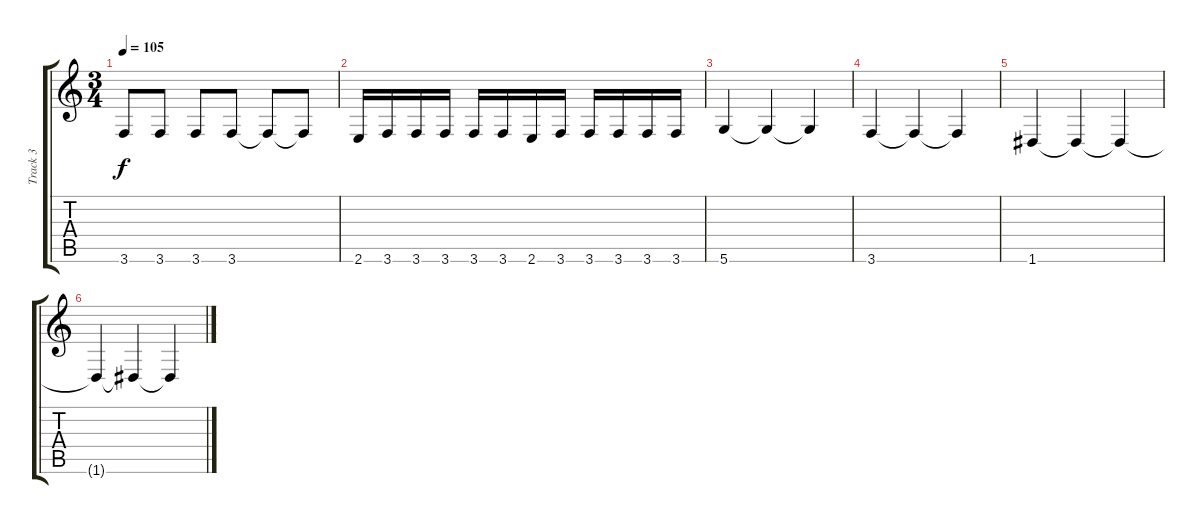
\track ("Track 3" "Track 3") {instrument electricbassfinger}
\staff {score tabs}
\tuning (E4 B3 G3 D3 A2 D2) {hide}
\ts (3 4)
\tempo 105
\clef g2
\ks c
3.6.8{dy f} 3.6.8 3.6.8 3.6.8 3.6{t}.8 3.6{t}.8 |
2.6.16 3.6.16 3.6.16 3.6.16 3.6.16 3.6.16 2.6.16 3.6.16 3.6.16 3.6.16 3.6.16 3.6.16 |
5.6.4 5.6{t}.4 5.6{t}.4 |
3.6.4 3.6{t}.4 3.6{t}.4 |
1.6.4 1.6{t}.4 1.6{t}.4 |
1.6{t}.4 1.6{t}.4 1.6{t}.4
